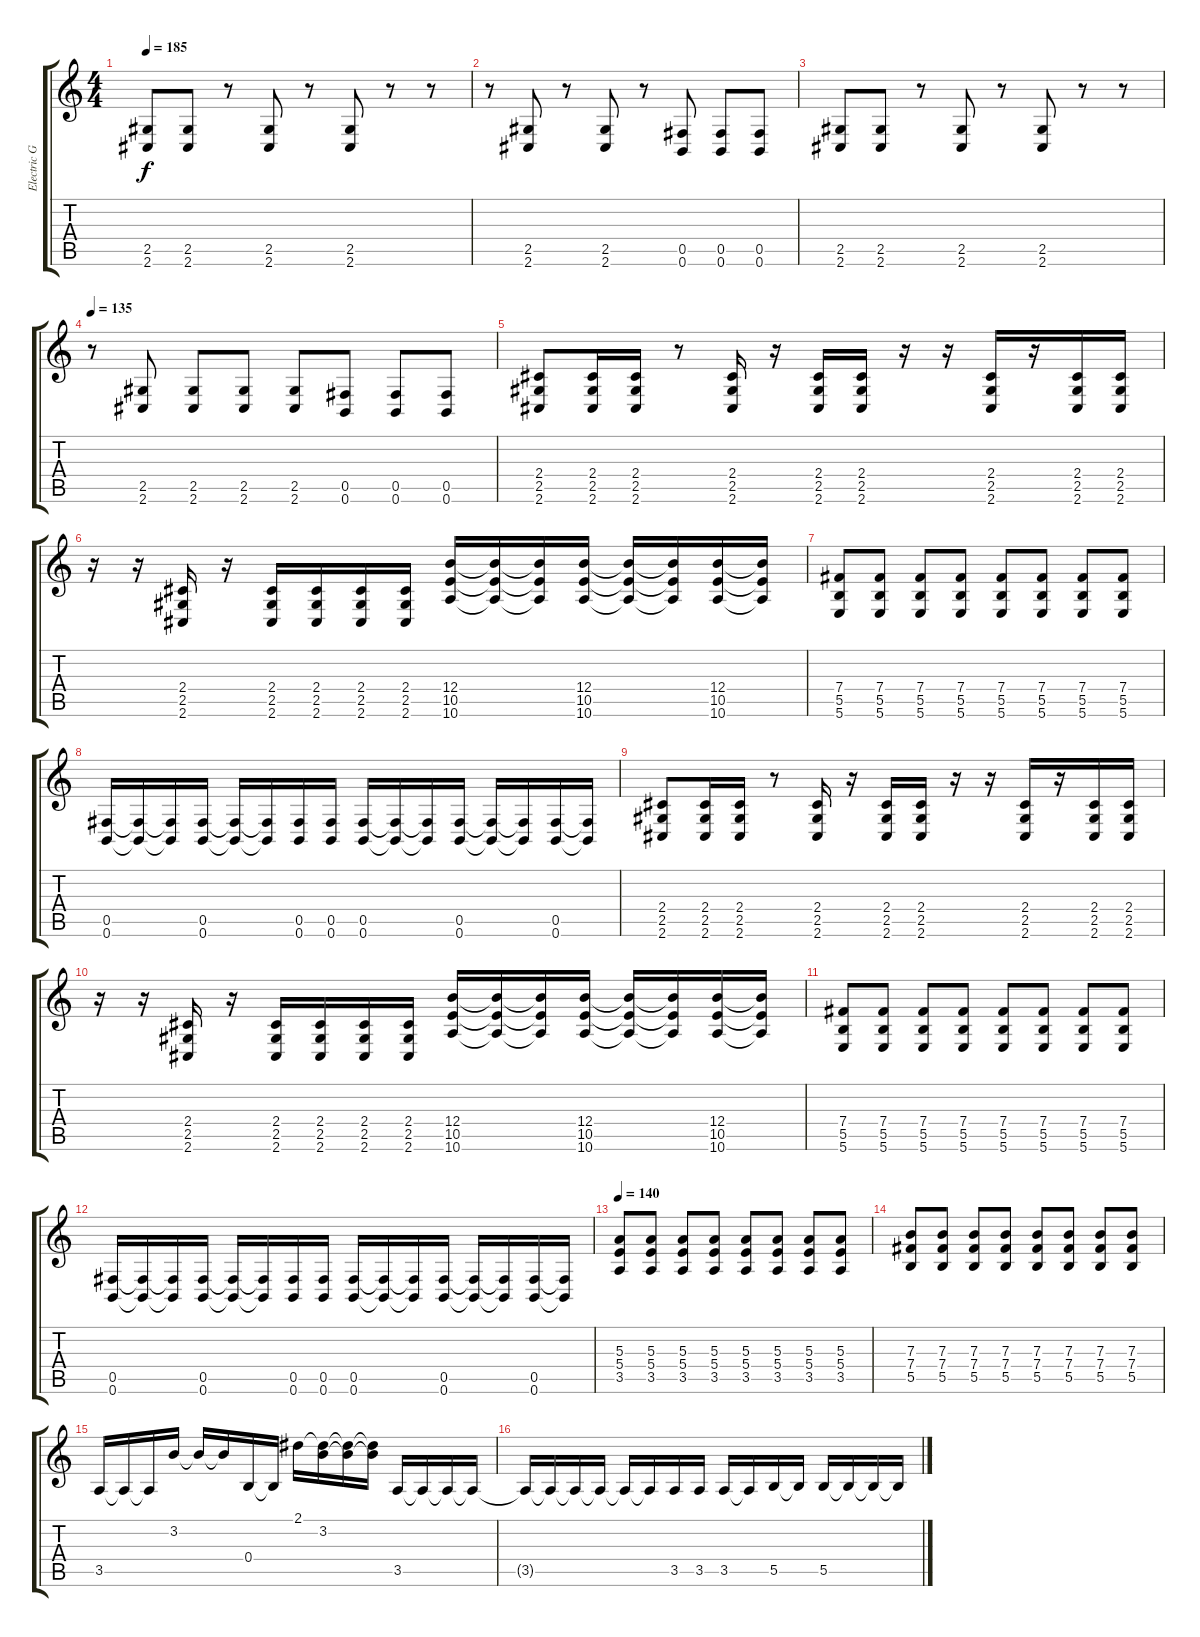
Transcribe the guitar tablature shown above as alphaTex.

\track ("Electric Guitar 1" "Electric G") {instrument distortionguitar}
\staff {score tabs}
\tuning (Db4 Ab3 E3 B2 Gb2 B1) {hide}
\ts (4 4)
\tempo 185
\clef g2
\ks c
(2.5 2.6).8{dy f} (2.5 2.6).8 r.8 (2.5 2.6).8 r.8 (2.5 2.6).8 r.8 r.8 |
r.8 (2.5 2.6).8 r.8 (2.5 2.6).8 r.8 (0.5 0.6).8 (0.5 0.6).8 (0.5 0.6).8 |
(2.5 2.6).8 (2.5 2.6).8 r.8 (2.5 2.6).8 r.8 (2.5 2.6).8 r.8 r.8 |
\tempo 135
r.8 (2.5 2.6).8 (2.5 2.6).8 (2.5 2.6).8 (2.5 2.6).8 (0.5 0.6).8 (0.5 0.6).8 (0.5 0.6).8 |
(2.4 2.5 2.6).8 (2.4 2.5 2.6).16 (2.4 2.5 2.6).16 r.8 (2.4 2.5 2.6).16 r.16 (2.4 2.5 2.6).16 (2.4 2.5 2.6).16 r.16 r.16 (2.4 2.5 2.6).16 r.16 (2.4 2.5 2.6).16 (2.4 2.5 2.6).16 |
r.16 r.16 (2.4 2.5 2.6).16 r.16 (2.4 2.5 2.6).16 (2.4 2.5 2.6).16 (2.4 2.5 2.6).16 (2.4 2.5 2.6).16 (12.4 10.5 10.6).16 (12.4{t} 10.5{t} 10.6{t}).16 (12.4{t} 10.5{t} 10.6{t}).16 (12.4 10.5 10.6).16 (12.4{t} 10.5{t} 10.6{t}).16 (12.4{t} 10.5{t} 10.6{t}).16 (12.4 10.5 10.6).16 (12.4{t} 10.5{t} 10.6{t}).16 |
(7.4 5.5 5.6).8 (7.4 5.5 5.6).8 (7.4 5.5 5.6).8 (7.4 5.5 5.6).8 (7.4 5.5 5.6).8 (7.4 5.5 5.6).8 (7.4 5.5 5.6).8 (7.4 5.5 5.6).8 |
(0.5 0.6).16 (0.5{t} 0.6{t}).16 (0.5{t} 0.6{t}).16 (0.5 0.6).16 (0.5{t} 0.6{t}).16 (0.5{t} 0.6{t}).16 (0.5 0.6).16 (0.5 0.6).16 (0.5 0.6).16 (0.5{t} 0.6{t}).16 (0.5{t} 0.6{t}).16 (0.5 0.6).16 (0.5{t} 0.6{t}).16 (0.5{t} 0.6{t}).16 (0.5 0.6).16 (0.5{t} 0.6{t}).16 |
(2.4 2.5 2.6).8 (2.4 2.5 2.6).16 (2.4 2.5 2.6).16 r.8 (2.4 2.5 2.6).16 r.16 (2.4 2.5 2.6).16 (2.4 2.5 2.6).16 r.16 r.16 (2.4 2.5 2.6).16 r.16 (2.4 2.5 2.6).16 (2.4 2.5 2.6).16 |
r.16 r.16 (2.4 2.5 2.6).16 r.16 (2.4 2.5 2.6).16 (2.4 2.5 2.6).16 (2.4 2.5 2.6).16 (2.4 2.5 2.6).16 (12.4 10.5 10.6).16 (12.4{t} 10.5{t} 10.6{t}).16 (12.4{t} 10.5{t} 10.6{t}).16 (12.4 10.5 10.6).16 (12.4{t} 10.5{t} 10.6{t}).16 (12.4{t} 10.5{t} 10.6{t}).16 (12.4 10.5 10.6).16 (12.4{t} 10.5{t} 10.6{t}).16 |
(7.4 5.5 5.6).8 (7.4 5.5 5.6).8 (7.4 5.5 5.6).8 (7.4 5.5 5.6).8 (7.4 5.5 5.6).8 (7.4 5.5 5.6).8 (7.4 5.5 5.6).8 (7.4 5.5 5.6).8 |
(0.5 0.6).16 (0.5{t} 0.6{t}).16 (0.5{t} 0.6{t}).16 (0.5 0.6).16 (0.5{t} 0.6{t}).16 (0.5{t} 0.6{t}).16 (0.5 0.6).16 (0.5 0.6).16 (0.5 0.6).16 (0.5{t} 0.6{t}).16 (0.5{t} 0.6{t}).16 (0.5 0.6).16 (0.5{t} 0.6{t}).16 (0.5{t} 0.6{t}).16 (0.5 0.6).16 (0.5{t} 0.6{t}).16 |
\tempo 140
(5.3 5.4 3.5).8 (5.3 5.4 3.5).8 (5.3 5.4 3.5).8 (5.3 5.4 3.5).8 (5.3 5.4 3.5).8 (5.3 5.4 3.5).8 (5.3 5.4 3.5).8 (5.3 5.4 3.5).8 |
(7.3 7.4 5.5).8 (7.3 7.4 5.5).8 (7.3 7.4 5.5).8 (7.3 7.4 5.5).8 (7.3 7.4 5.5).8 (7.3 7.4 5.5).8 (7.3 7.4 5.5).8 (7.3 7.4 5.5).8 |
3.5.16 3.5{t}.16 3.5{t}.16 3.2.16 3.2{t}.16 3.2{t}.16 0.4.16 0.4{t}.16 2.1.16 (2.1{t} 3.2).16 (2.1{t} 3.2{t}).16 (2.1{t} 3.2{t}).16 3.5.16 3.5{t}.16 3.5{t}.16 3.5{t}.16 |
3.5{t}.16 3.5{t}.16 3.5{t}.16 3.5{t}.16 3.5{t}.16 3.5{t}.16 3.5.16 3.5.16 3.5.16 3.5{t}.16 5.5.16 5.5{t}.16 5.5.16 5.5{t}.16 5.5{t}.16 5.5{t}.16
